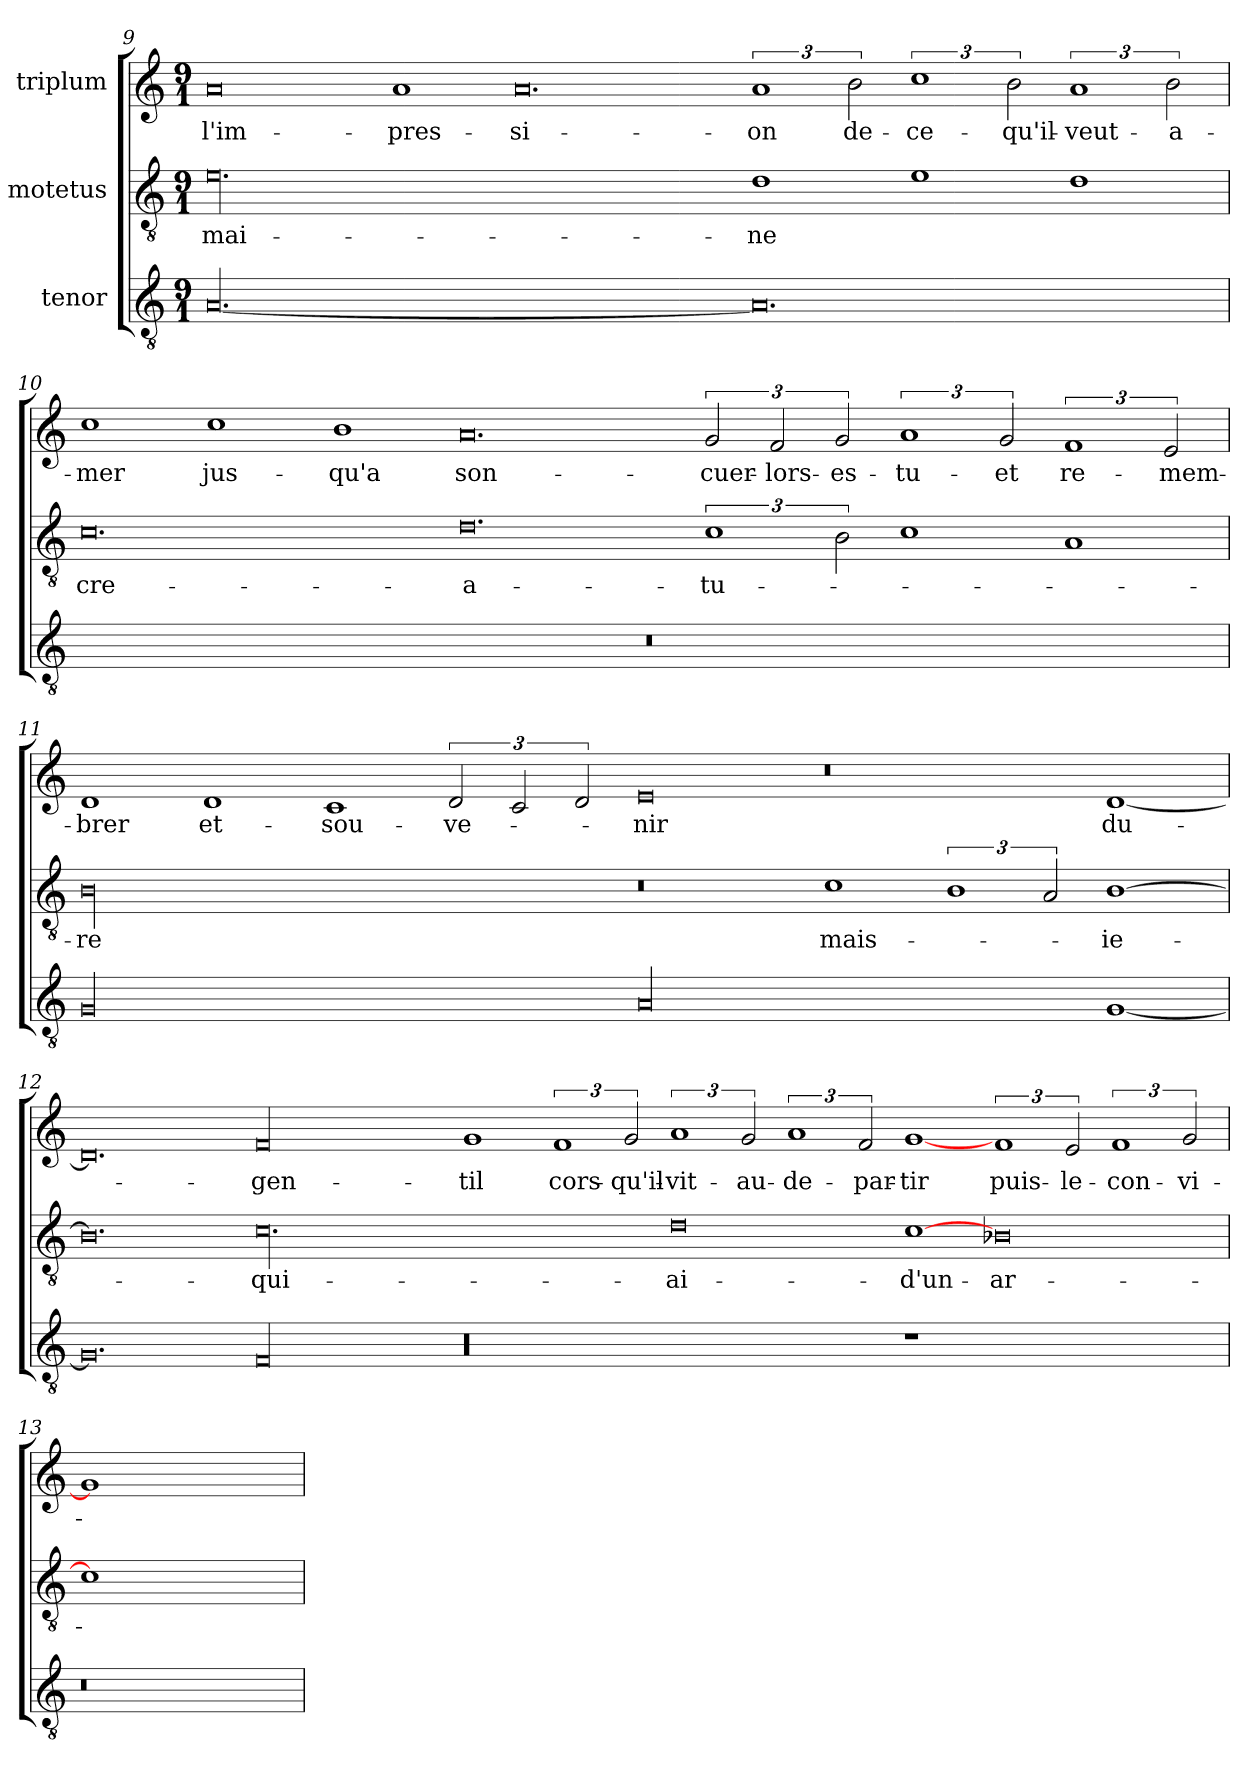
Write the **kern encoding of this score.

**kern	**kern	**text	**kern	**text
*part3	*part2	*part2	*part1	*part1
*staff3	*staff2	*staff2	*staff1	*staff1
*I"tenor	*I"motetus	*	*I"triplum	*
*clefGv2	*clefGv2	*	*clefG2	*
*k[]	*k[]	*	*k[]	*
*C:	*C:	*	*C:	*
*M9/1	*M9/1	*	*M9/1	*
=9	=9	=9	=9	=9
[00.A/	00.e\	-mai-	0a/	l'im-
.	.	.	1a/	-pres-
.	.	.	0.a/	-si-
0.A/]	1d\	-ne	3%2a/	-on
.	.	.	3b\	de-
.	1e\	.	3%2cc\	ce-
.	.	.	3b\	qu'il-
.	1d\	.	3%2a/	veut-
.	.	.	3b\	a-
=10	=10	=10	=10	=10
1%9r	0.c\	cre-	1cc\	-mer
.	.	.	1cc\	jus-
.	.	.	1b\	-qu'a
.	0.d\	-a-	0.a/	son-
.	3%2c\	-tu-	3g/	cuer-
.	.	.	3f/	lors-
.	3B\	.	3g/	es-
.	1c\	.	3%2a/	-tu-
.	.	.	3g/	-et
.	1A/	.	3%2f/	re-
.	.	.	3e/	-mem-
=11	=11	=11	=11	=11
00G/	00B\	-re	1d/	-brer
.	.	.	1d/	et-
.	.	.	1c/	sou-
.	.	.	3d/	-ve-
.	.	.	3c/	.
.	.	.	3d/	.
00A/	0r	.	0e/	-nir
.	1c\	mais-	0r	.
.	3%2B\	.	.	.
.	3A/	.	.	.
[1G/	[1B\	ie-	[1d/	du-
!!LO:PB:g=z
=12	=12	=12	=12	=12
0.G/]	0.B\]	.	0.d/]	.
00F/	00.c\	qui-	00f/	gen-
00r	.	.	1g/	-til
.	.	.	3%2f/	cors-
.	.	.	3g/	qu'il-
.	0d\	ai-	3%2a/	vit-
.	.	.	3g/	au-
.	.	.	3%2a/	de-
.	.	.	3f/	-par-
1r	[1c\	d'un-	[1g/	-tir
0ryy	0B-X\	ar-	3%2f/	puis-
.	.	.	3e/	le-
.	.	.	3%2f/	con-
.	.	.	3g/	-vi-
=13	=13	=13	=13	=13
0.r	1c\]	.	1g/]	.
.	0ryy	.	0ryy	.
=	=	=	=	=
*-	*-	*-	*-	*-
